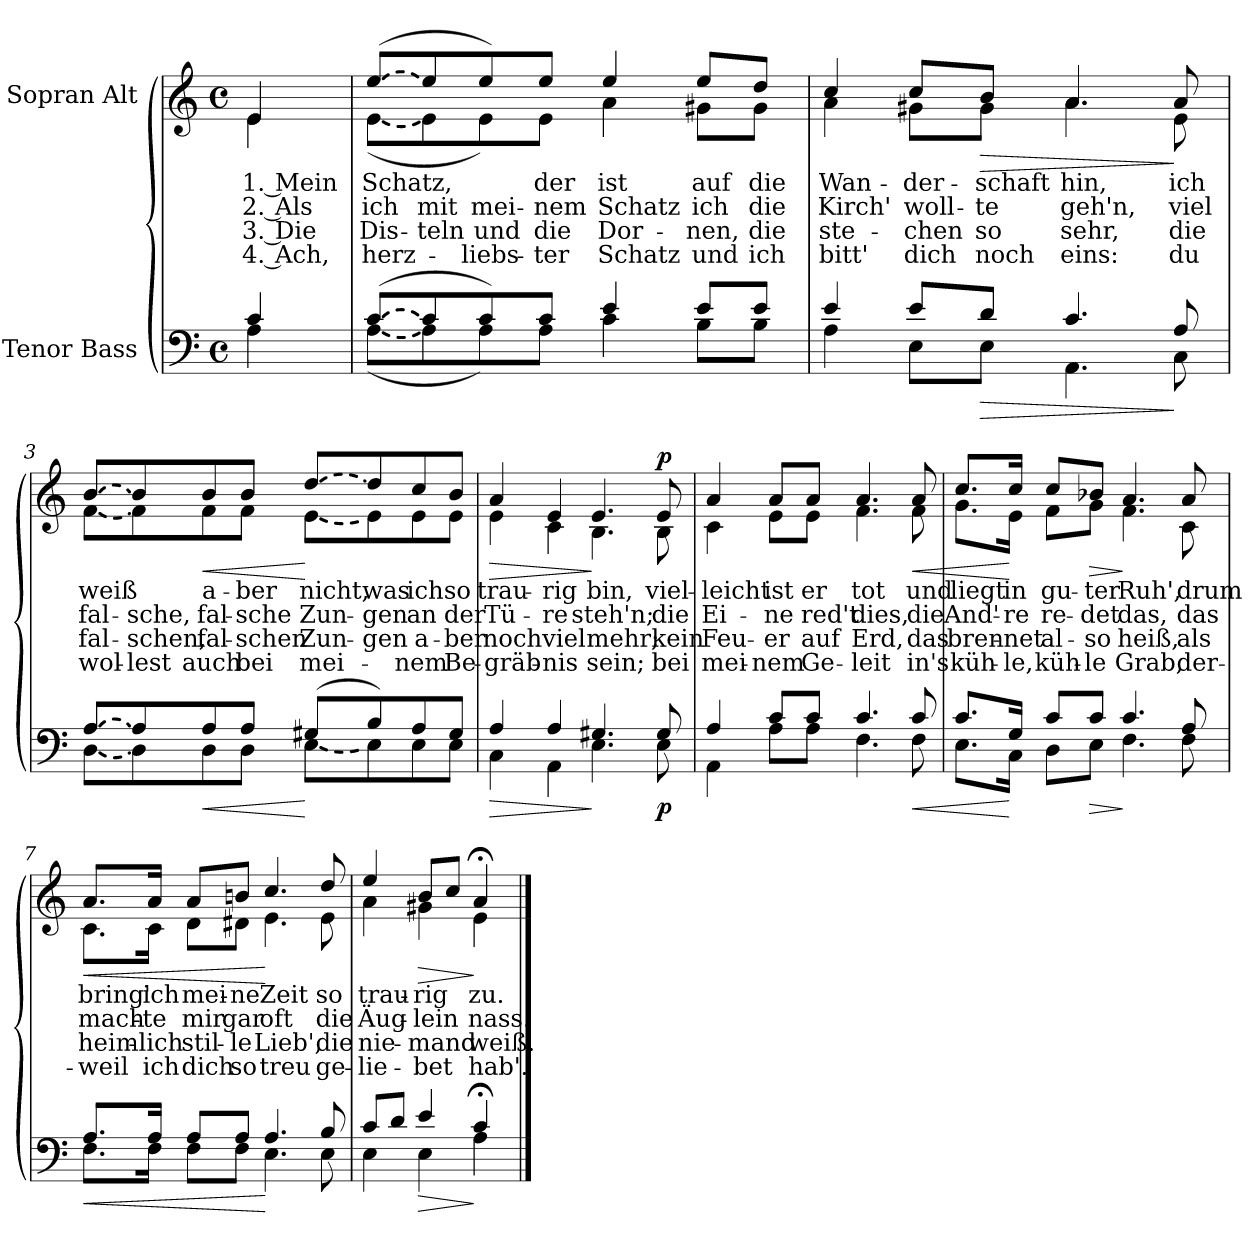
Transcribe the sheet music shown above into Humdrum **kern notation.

**kern	**dynam	**kern	**text	**text	**text	**text	**dynam
*part2	*part2	*part1	*part1	*part1	*part1	*part1	*part1
*staff2	*staff2	*staff1	*staff1	*staff1	*staff1	*staff1	*staff1
*I"Tenor Bass	*	*I"Sopran Alt	*	*	*	*	*
*clefF4	*	*clefG2	*	*	*	*	*
*k[]	*	*k[]	*	*	*	*	*
*M4/4	*	*M4/4	*	*	*	*	*
*met(c)	*	*met(c)	*	*	*	*	*
=	=	=	=	=	=	=	=
*^	*	*	*	*	*	*	*
!	!	!	!LO:TX:a:B:t=Sehr langsam	!	!	!	!	!
!	!	!	!	!LO:LY:b	!LO:LY:b	!LO:LY:b	!LO:LY:b	!
*	*	*	*^	*	*	*	*	*
4c/	4A\	.	4e/	4e\	1. Mein	2. Als	3. Die	4. Ach,	.
=1	=1	=1	=1	=1	=1	=1	=1	=1	=1
!LO:T:dash	!LO:T:dash	!	!LO:T:dash	!LO:T:dash	!LO:LY:b	!LO:LY:b	!LO:LY:b	!LO:LY:b	!
(>[8c/L	(<[8A\L	.	(>[8ee/L	(<[8e\L	Schatz,	ich	Dis-	herz-	.
!	!	!	!	!	!	!LO:LY:b	!LO:LY:b	!	!
8c/]	8A\]	.	8ee/]	8e\]	.	mit	-teln	.	.
!	!	!	!	!	!	!LO:LY:b	!LO:LY:b	!LO:LY:b	!
8c/)	8A\)	.	8ee/)	8e\)	.	mei-	und	-liebs-	.
!	!	!	!	!	!LO:LY:b	!LO:LY:b	!LO:LY:b	!LO:LY:b	!
8c/J	8A\J	.	8ee/J	8e\J	der	-nem	die	-ter	.
!	!	!	!	!	!LO:LY:b	!LO:LY:b	!LO:LY:b	!LO:LY:b	!
4e/	4c\	.	4ee/	4a\	ist	Schatz	Dor-	Schatz	.
!	!	!	!	!	!LO:LY:b	!LO:LY:b	!LO:LY:b	!LO:LY:b	!
8e/L	8B\L	.	8ee/L	8g#X\L	auf	ich	-nen,	und	.
!	!	!	!	!	!LO:LY:b	!LO:LY:b	!LO:LY:b	!LO:LY:b	!
8e/J	8B\J	.	8dd/J	8g#\J	die	die	die	ich	.
=2	=2	=2	=2	=2	=2	=2	=2	=2	=2
!	!	!	!	!	!LO:LY:b	!LO:LY:b	!LO:LY:b	!LO:LY:b	!
4e/	4A\	.	4cc/	4a\	Wan-	Kirch'	ste-	bitt'	.
!	!	!	!	!	!LO:LY:b	!LO:LY:b	!LO:LY:b	!LO:LY:b	!
8e/L	8E\L	.	8cc/L	8g#X\L	-der-	woll-	-chen	dich	.
!	!	!LO:HP:b	!	!	!LO:LY:b	!LO:LY:b	!LO:LY:b	!LO:LY:b	!LO:HP:b
8d/J	8E\J	>	8b/J	8g#\J	-schaft	-te	so	noch	>
!	!	!	!	!	!LO:LY:b	!LO:LY:b	!LO:LY:b	!LO:LY:b	!
4.c/	4.AA\	.	4.a/	4.a\	hin,	geh'n,	sehr,	eins:	.
!	!	!	!	!	!LO:LY:b	!LO:LY:b	!LO:LY:b	!LO:LY:b	!
8A/	8C\	]	8a/	8e\	ich	viel	die	du	]
!!LO:LB:g=z	!!
=3	=3	=3	=3	=3	=3	=3	=3	=3	=3
!LO:T:dash	!LO:T:dash	!	!LO:T:dash	!LO:T:dash	!LO:LY:b	!LO:LY:b	!LO:LY:b	!LO:LY:b	!
[8A/L	[8D\L	.	[8b/L	[8f\L	weiß	fal-	fal-	wol-	.
!	!	!	!	!	!	!LO:LY:b	!LO:LY:b	!LO:LY:b	!
8A/]	8D\]	.	8b/]	8f\]	.	-sche,	-schen,	-lest	.
!	!	!LO:HP:b	!	!	!LO:LY:b	!LO:LY:b	!LO:LY:b	!LO:LY:b	!LO:HP:b
8A/	8D\	<	8b/	8f\	a-	fal-	fal-	auch	<
!	!	!	!	!	!LO:LY:b	!LO:LY:b	!LO:LY:b	!LO:LY:b	!
8A/J	8D\J	.	8b/J	8f\J	-ber	-sche	-schen	bei	.
!	!LO:T:dash	!	!LO:T:dash	!LO:T:dash	!LO:LY:b	!LO:LY:b	!LO:LY:b	!LO:LY:b	!
(>8G#X/L	[8E\L	[	[8dd/L	[8e\L	nicht,	Zun-	Zun-	mei-	[
!	!	!	!	!	!LO:LY:b	!LO:LY:b	!LO:LY:b	!	!
8B/)	8E\]	.	8dd/]	8e\]	was	-gen	-gen	.	.
!	!	!	!	!	!LO:LY:b	!LO:LY:b	!LO:LY:b	!LO:LY:b	!
8A/	8E\	.	8cc/	8e\	ich	an	a-	-nem	.
!	!	!	!	!	!LO:LY:b	!LO:LY:b	!LO:LY:b	!LO:LY:b	!
8G#/J	8E\J	.	8b/J	8e\J	so	der	-ber	Be-	.
=4	=4	=4	=4	=4	=4	=4	=4	=4	=4
!	!	!LO:HP:b	!	!	!LO:LY:b	!LO:LY:b	!LO:LY:b	!LO:LY:b	!LO:HP:b
4A/	4C\	>	4a/	4e\	trau-	Tü-	noch	-gräb-	>
!	!	!	!	!	!LO:LY:b	!LO:LY:b	!LO:LY:b	!LO:LY:b	!
4A/	4AA\	.	4e/	4c\	-rig	-re	viel	-nis	.
!	!	!	!	!	!LO:LY:b	!LO:LY:b	!LO:LY:b	!LO:LY:b	!
4.G#X/	4.E\	]	4.e/	4.B\	bin,	steh'n;	mehr;	sein;	]
!	!	!LO:DY:b	!	!	!LO:LY:b	!LO:LY:b	!LO:LY:b	!LO:LY:b	!LO:DY:b
8G#/	8E\	p	8e/	8B\	viel-	die	kein	bei	p
!!LO:LB:g=z	!!
=5	=5	=5	=5	=5	=5	=5	=5	=5	=5
!	!	!	!	!	!LO:LY:b	!LO:LY:b	!LO:LY:b	!LO:LY:b	!
4A/	4AA\	.	4a/	4c\	-leicht	Ei-	Feu-	mei-	.
!	!	!	!	!	!LO:LY:b	!LO:LY:b	!LO:LY:b	!LO:LY:b	!
8c/L	8A\L	.	8a/L	8e\L	ist	-ne	-er	-nem	.
!	!	!	!	!	!LO:LY:b	!LO:LY:b	!LO:LY:b	!LO:LY:b	!
8c/J	8A\J	.	8a/J	8e\J	er	red't	auf	Ge-	.
!	!	!	!	!	!LO:LY:b	!LO:LY:b	!LO:LY:b	!LO:LY:b	!
4.c/	4.F\	.	4.a/	4.f\	tot	dies,	Erd,	-leit	.
!	!	!LO:HP:b	!	!	!LO:LY:b	!LO:LY:b	!LO:LY:b	!LO:LY:b	!LO:HP:b
8c/	8F\	<	8a/	8f\	und	die	das	in's	<
=6	=6	=6	=6	=6	=6	=6	=6	=6	=6
!	!	!	!	!	!LO:LY:b	!LO:LY:b	!LO:LY:b	!LO:LY:b	!
8.c/L	8.E\L	.	8.cc/L	8.g\L	liegt	And'-	bren-	küh-	.
!	!	!	!	!	!LO:LY:b	!LO:LY:b	!LO:LY:b	!LO:LY:b	!
16G/Jk	16C\Jk	[	16cc/Jk	16e\Jk	in	-re	-net	-le,	[
!	!	!	!	!	!LO:LY:b	!LO:LY:b	!LO:LY:b	!LO:LY:b	!
8c/L	8D\L	.	8cc/L	8f\L	gu-	re-	al-	küh-	.
!	!	!LO:HP:b	!	!	!LO:LY:b	!LO:LY:b	!LO:LY:b	!LO:LY:b	!LO:HP:b
8c/J	8E\J	>	8b-X/J	8g\J	-ter	-det	-so	-le	>
!	!	!	!	!	!LO:LY:b	!LO:LY:b	!LO:LY:b	!LO:LY:b	!
4.c/	4.F\	]	4.a/	4.f\	Ruh',	das,	heiß,	Grab,	]
!	!	!	!	!	!LO:LY:b	!LO:LY:b	!LO:LY:b	!LO:LY:b	!
8A/	8F\	.	8a/	8c\	drum	das	als	der-	.
!!LO:PB:g=z	!!
=7	=7	=7	=7	=7	=7	=7	=7	=7	=7
!	!	!LO:HP:b	!	!	!LO:LY:b	!LO:LY:b	!LO:LY:b	!LO:LY:b	!LO:HP:b
8.A/L	8.F\L	<	8.a/L	8.c\L	bring'	mach-	heim-	-weil	<
!	!	!	!	!	!LO:LY:b	!LO:LY:b	!LO:LY:b	!LO:LY:b	!
16A/Jk	16F\Jk	.	16a/Jk	16c\Jk	ich	-te	-lich	ich	.
!	!	!	!	!	!LO:LY:b	!LO:LY:b	!LO:LY:b	!LO:LY:b	!
8A/L	8F\L	.	8a/L	8d\L	mei-	mir	stil-	dich	.
!	!	!	!	!	!LO:LY:b	!LO:LY:b	!LO:LY:b	!LO:LY:b	!
8A/J	8F\J	.	8bn/J	8d#X\J	-ne	gar	-le	so	.
!	!	!	!	!	!LO:LY:b	!LO:LY:b	!LO:LY:b	!LO:LY:b	!
4.A/	4.E\	[	4.cc/	4.e\	Zeit	oft	Lieb',	treu	[
!	!	!	!	!	!LO:LY:b	!LO:LY:b	!LO:LY:b	!LO:LY:b	!
8B/	8E\	.	8dd/	8e\	so	die	die	ge-	.
=8	=8	=8	=8	=8	=8	=8	=8	=8	=8
!	!	!	!	!	!LO:LY:b	!LO:LY:b	!LO:LY:b	!LO:LY:b	!
8c/L	4E\	.	4ee/	4a\	trau-	Äug-	nie-	-lie-	.
8d/J	.	.	.	.	.	.	.	.	.
!	!	!LO:HP:b	!	!	!LO:LY:b	!LO:LY:b	!LO:LY:b	!LO:LY:b	!LO:HP:b
4e/	4E\	>	8b/L	4g#X\	-rig	-lein	-mand	-bet	>
.	.	.	8cc/J	.	.	.	.	.	.
!	!	!	!	!	!LO:LY:b	!LO:LY:b	!LO:LY:b	!LO:LY:b	!
4c;</	4A\	]	4a;</	4e\	zu.	nass.	weiß.	hab'.	]
*v	*v	*	*	*	*	*	*	*	*
*	*	*v	*v	*	*	*	*	*
==	==	==	==	==	==	==	==
*-	*-	*-	*-	*-	*-	*-	*-
